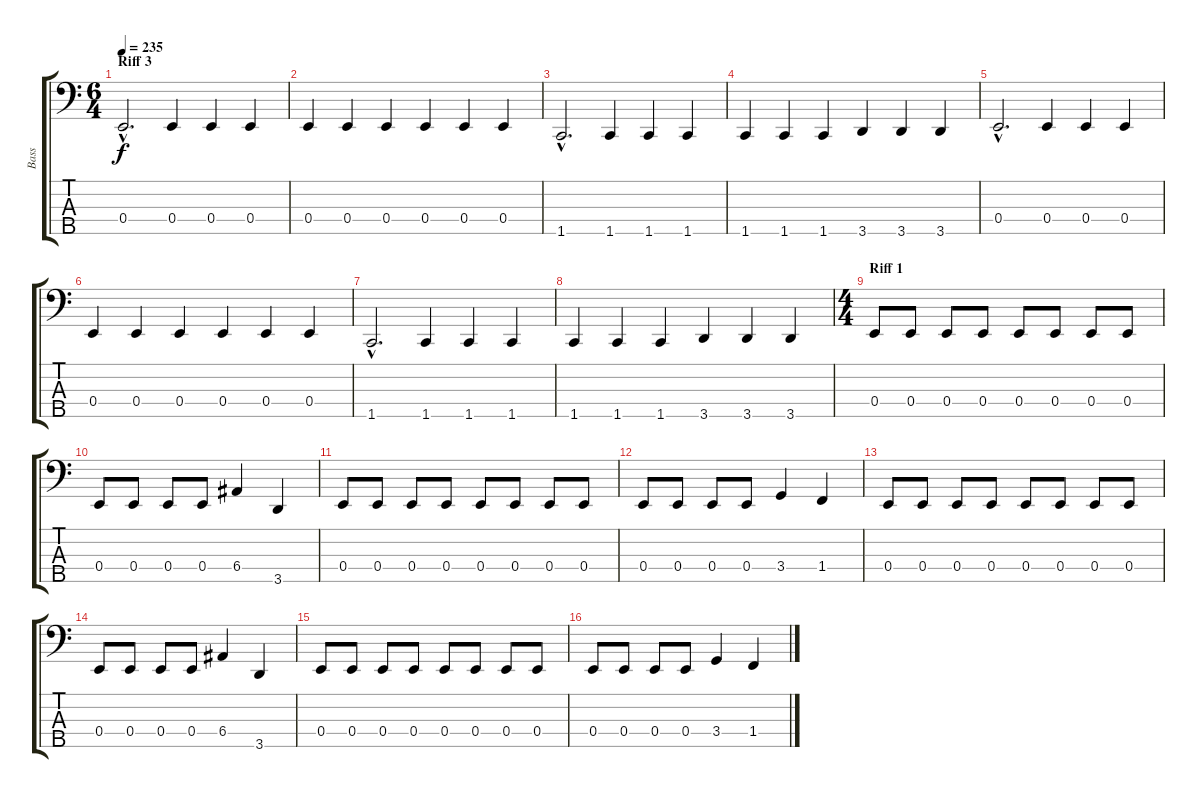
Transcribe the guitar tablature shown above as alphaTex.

\track ("Bass" "Bass") {instrument electricbassfinger}
\staff {score tabs}
\tuning (G2 D2 A1 E1 B0) {hide}
\ts (6 4)
\section ("" "Riff 3")
\tempo 235
\clef f4
\ks c
0.4{hac}.2{d dy f} 0.4.4 0.4.4 0.4.4 |
0.4.4 0.4.4 0.4.4 0.4.4 0.4.4 0.4.4 |
1.5{hac}.2{d} 1.5.4 1.5.4 1.5.4 |
1.5.4 1.5.4 1.5.4 3.5.4 3.5.4 3.5.4 |
0.4{hac}.2{d} 0.4.4 0.4.4 0.4.4 |
0.4.4 0.4.4 0.4.4 0.4.4 0.4.4 0.4.4 |
1.5{hac}.2{d} 1.5.4 1.5.4 1.5.4 |
1.5.4 1.5.4 1.5.4 3.5.4 3.5.4 3.5.4 |
\ts (4 4)
\section ("" "Riff 1")
0.4.8 0.4.8 0.4.8 0.4.8 0.4.8 0.4.8 0.4.8 0.4.8 |
0.4.8 0.4.8 0.4.8 0.4.8 6.4.4 3.5.4 |
0.4.8 0.4.8 0.4.8 0.4.8 0.4.8 0.4.8 0.4.8 0.4.8 |
0.4.8 0.4.8 0.4.8 0.4.8 3.4.4 1.4.4 |
0.4.8 0.4.8 0.4.8 0.4.8 0.4.8 0.4.8 0.4.8 0.4.8 |
0.4.8 0.4.8 0.4.8 0.4.8 6.4.4 3.5.4 |
0.4.8 0.4.8 0.4.8 0.4.8 0.4.8 0.4.8 0.4.8 0.4.8 |
0.4.8 0.4.8 0.4.8 0.4.8 3.4.4 1.4.4
